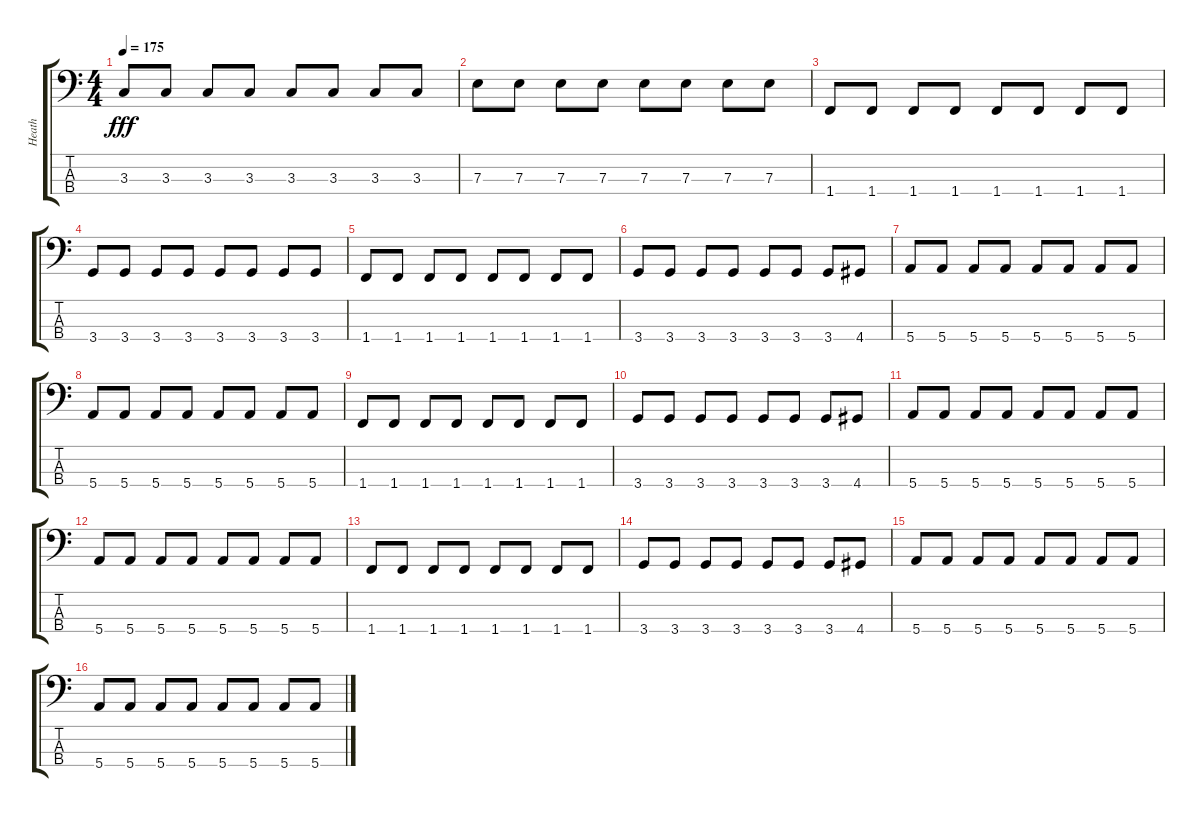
\track ("Heath" "Heath") {instrument electricbasspick}
\staff {score tabs}
\tuning (G2 D2 A1 E1) {hide}
\ts (4 4)
\tempo 175
\clef f4
\ks c
3.3.8{dy fff} 3.3.8 3.3.8 3.3.8 3.3.8 3.3.8 3.3.8 3.3.8 |
7.3.8 7.3.8 7.3.8 7.3.8 7.3.8 7.3.8 7.3.8 7.3.8 |
1.4.8 1.4.8 1.4.8 1.4.8 1.4.8 1.4.8 1.4.8 1.4.8 |
3.4.8 3.4.8 3.4.8 3.4.8 3.4.8 3.4.8 3.4.8 3.4.8 |
1.4.8 1.4.8 1.4.8 1.4.8 1.4.8 1.4.8 1.4.8 1.4.8 |
3.4.8 3.4.8 3.4.8 3.4.8 3.4.8 3.4.8 3.4.8 4.4.8 |
5.4.8 5.4.8 5.4.8 5.4.8 5.4.8 5.4.8 5.4.8 5.4.8 |
5.4.8 5.4.8 5.4.8 5.4.8 5.4.8 5.4.8 5.4.8 5.4.8 |
1.4.8 1.4.8 1.4.8 1.4.8 1.4.8 1.4.8 1.4.8 1.4.8 |
3.4.8 3.4.8 3.4.8 3.4.8 3.4.8 3.4.8 3.4.8 4.4.8 |
5.4.8 5.4.8 5.4.8 5.4.8 5.4.8 5.4.8 5.4.8 5.4.8 |
5.4.8 5.4.8 5.4.8 5.4.8 5.4.8 5.4.8 5.4.8 5.4.8 |
1.4.8 1.4.8 1.4.8 1.4.8 1.4.8 1.4.8 1.4.8 1.4.8 |
3.4.8 3.4.8 3.4.8 3.4.8 3.4.8 3.4.8 3.4.8 4.4.8 |
5.4.8 5.4.8 5.4.8 5.4.8 5.4.8 5.4.8 5.4.8 5.4.8{txt ""} |
5.4.8 5.4.8 5.4.8 5.4.8 5.4.8 5.4.8 5.4.8 5.4.8
